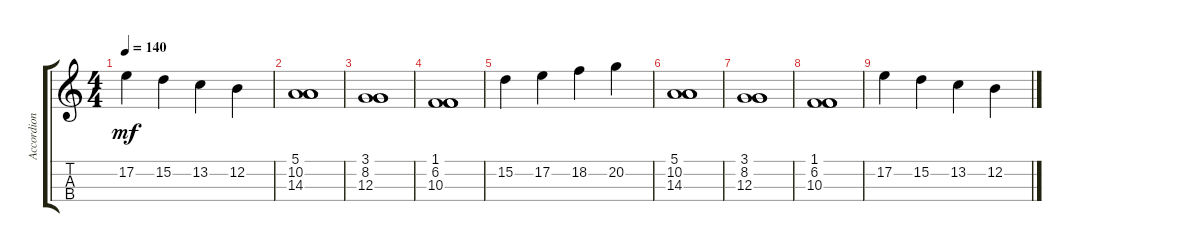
\track ("Accordion" "Accordion") {instrument accordion}
\staff {score tabs}
\tuning (E4 B3 G3 D3) {hide}
\ts (4 4)
\tempo 140
\clef g2
\ks c
17.2.4{dy mf} 15.2.4 13.2.4 12.2.4 |
(5.1 10.2 14.3).1 |
(3.1 8.2 12.3).1 |
(1.1 6.2 10.3).1 |
15.2.4 17.2.4 18.2.4 20.2.4 |
(5.1 10.2 14.3).1 |
(3.1 8.2 12.3).1 |
(1.1 6.2 10.3).1 |
17.2.4 15.2.4 13.2.4 12.2.4
